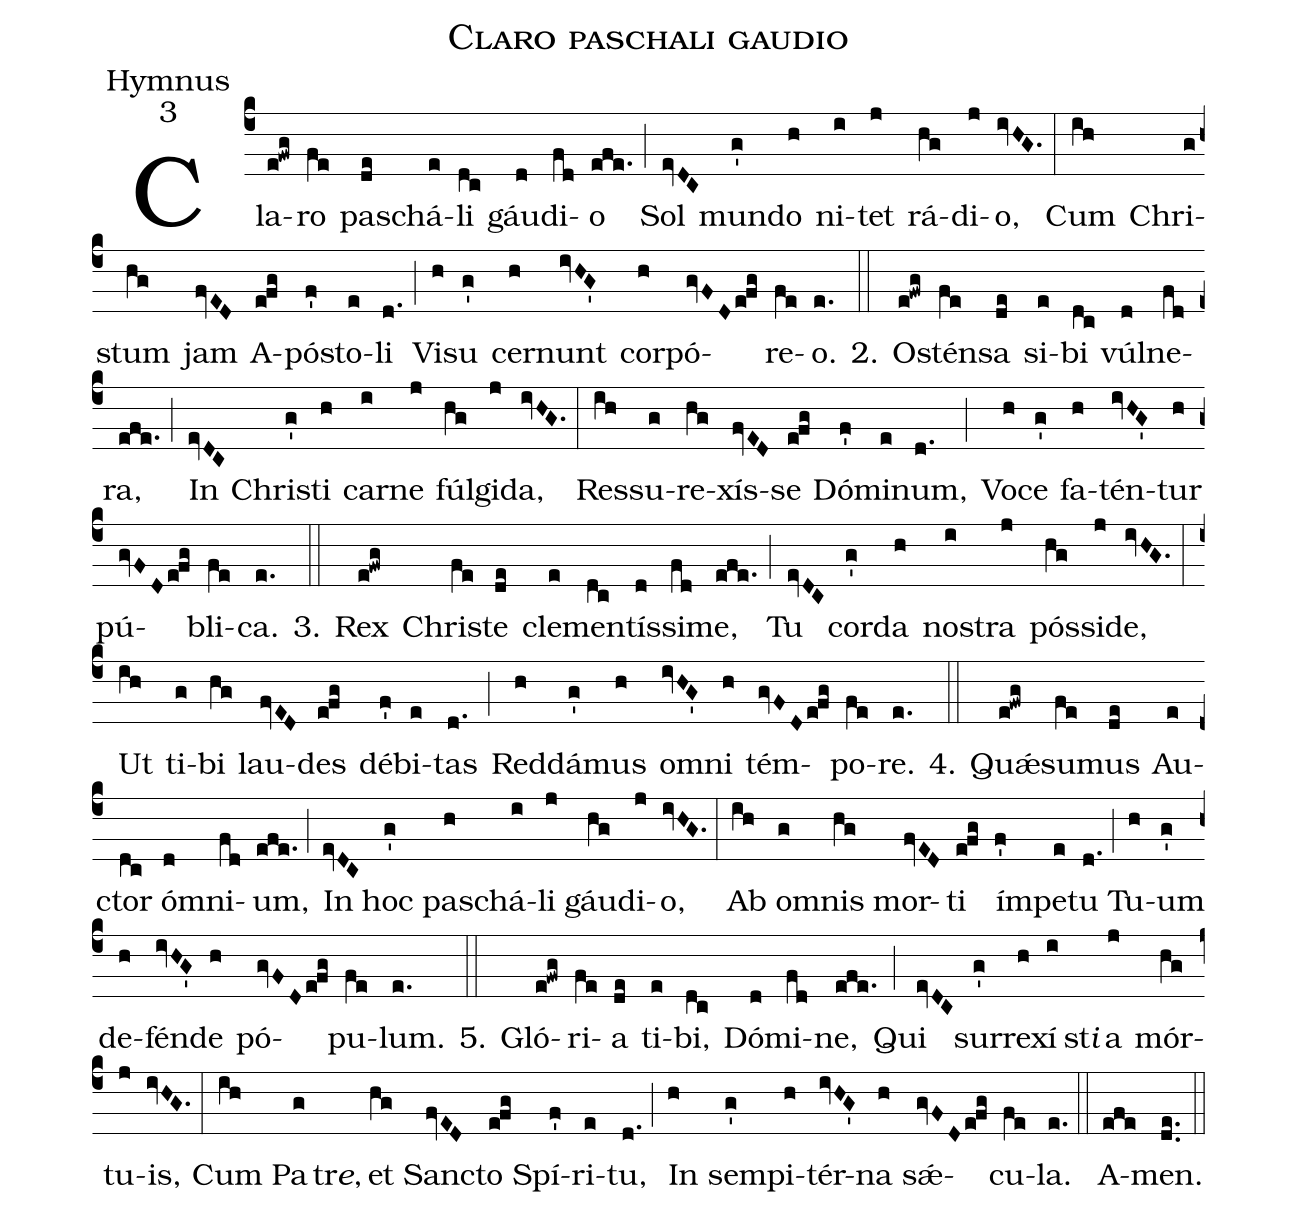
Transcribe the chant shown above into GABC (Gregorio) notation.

name:Claro paschali gaudio;
office-part:Hymnus;
mode:3;
%%
(c4)Cla(e!fwg)ro(fe) pas(de)chá(e)li(dc) gáu(d)di(fd)o(efe.) (;)
Sol(evDC) mun(g')do(h) ni(i)tet(j) rá(hg)di(j)o,(ivHG.) (:)
Cum(ih) Chri(g)stum(hg) jam(fvED) A(e!fg)pó(f')sto(e)li(d.) (;)
Vi(h)su(g') cer(h)nunt(ivHG') cor(h)pó(gvFD/e!fg)re(fe)o.(e.)

2.(::) O(e!fwg)stén(fe)sa(de) si(e)bi(dc) vúl(d)ne(fd)ra,(efe.) (;)
In(evDC) Chri(g')sti(h) car(i)ne(j) fúl(hg)gi(j)da,(ivHG.) (:)
Res(ih)su(g)re(hg)xís(fvED)se(e!fg) Dó(f')mi(e)num,(d.) (;)
Vo(h)ce(g') fa(h)tén(ivHG')tur(h) pú(gvFD/e!fg)bli(fe)ca.(e.)

3.(::) Rex(e!fwg) Chri(fe)ste(de) cle(e)men(dc)tís(d)si(fd)me,(efe.) (;)
Tu(evDC) cor(g')da(h) no(i)stra(j) pós(hg)si(j)de,(ivHG.) (:)
Ut(ih) ti(g)bi(hg) lau(fvED)des(e!fg) dé(f')bi(e)tas(d.) (;)
Red(h)dá(g')mus(h) om(ivHG')ni(h) tém(gvFD/e!fg)po(fe)re.(e.)

4.(::) Qu<sp>'ae</sp>(e!fwg)su(fe)mus(de) Au(e)ctor(dc) óm(d)ni(fd)um,(efe.) (;)
In(evDC) hoc(g') pas(h)chá(i)li(j) gáu(hg)di(j)o,(ivHG.) (:)
Ab(ih) om(g)nis(hg) mor(fvED)ti(e!fg) ím(f')pe(e)tu(d.) (;)
Tu(h)um(g') de(h)fén(ivHG')de(h) pó(gvFD/e!fg)pu(fe)lum.(e.)

5.(::) Gló(e!fwg)ri(fe)a(de) ti(e)bi,(dc) Dó(d)mi(fd)ne,(efe.) (;)
Qui(evDC) sur(g')re(h)xí(i)st<i>i</i>() a(j) mór(hg)tu(j)is,(ivHG.) (:)
Cum(ih) Pa(g)tr<i>e</i>,() et(hg) San(fvED)cto(e!fg) Spí(f')ri(e)tu,(d.) (;)
In(h) sem(g')pi(h)tér(ivHG')na(h) s<sp>'ae</sp>(gvFD/e!fg)cu(fe)la.(e.) (::)
A(efe)men.(de..) (::)
